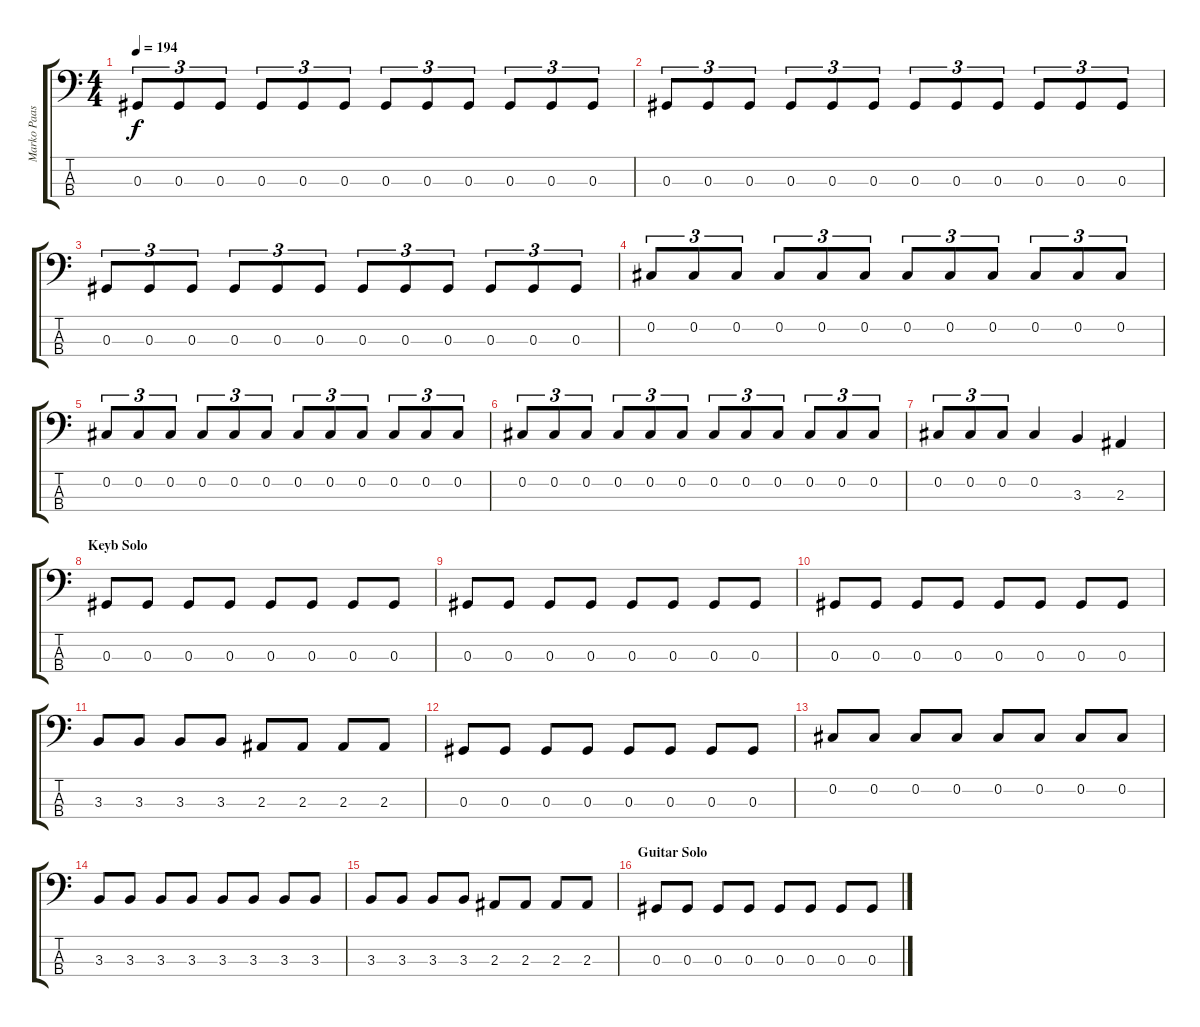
\track ("Marko Paasikoski" "Marko Paas") {instrument electricbasspick}
\staff {score tabs}
\tuning (Gb2 Db2 Ab1 Eb1) {hide}
\ts (4 4)
\tempo 194
\clef f4
\ks c
0.3.8{tu (3 2) dy f} 0.3.8{tu (3 2)} 0.3.8{tu (3 2)} 0.3.8{tu (3 2)} 0.3.8{tu (3 2)} 0.3.8{tu (3 2)} 0.3.8{tu (3 2)} 0.3.8{tu (3 2)} 0.3.8{tu (3 2)} 0.3.8{tu (3 2)} 0.3.8{tu (3 2)} 0.3.8{tu (3 2)} |
0.3.8{tu (3 2)} 0.3.8{tu (3 2)} 0.3.8{tu (3 2)} 0.3.8{tu (3 2)} 0.3.8{tu (3 2)} 0.3.8{tu (3 2)} 0.3.8{tu (3 2)} 0.3.8{tu (3 2)} 0.3.8{tu (3 2)} 0.3.8{tu (3 2)} 0.3.8{tu (3 2)} 0.3.8{tu (3 2)} |
0.3.8{tu (3 2)} 0.3.8{tu (3 2)} 0.3.8{tu (3 2)} 0.3.8{tu (3 2)} 0.3.8{tu (3 2)} 0.3.8{tu (3 2)} 0.3.8{tu (3 2)} 0.3.8{tu (3 2)} 0.3.8{tu (3 2)} 0.3.8{tu (3 2)} 0.3.8{tu (3 2)} 0.3.8{tu (3 2)} |
0.2.8{tu (3 2)} 0.2.8{tu (3 2)} 0.2.8{tu (3 2)} 0.2.8{tu (3 2)} 0.2.8{tu (3 2)} 0.2.8{tu (3 2)} 0.2.8{tu (3 2)} 0.2.8{tu (3 2)} 0.2.8{tu (3 2)} 0.2.8{tu (3 2)} 0.2.8{tu (3 2)} 0.2.8{tu (3 2)} |
0.2.8{tu (3 2)} 0.2.8{tu (3 2)} 0.2.8{tu (3 2)} 0.2.8{tu (3 2)} 0.2.8{tu (3 2)} 0.2.8{tu (3 2)} 0.2.8{tu (3 2)} 0.2.8{tu (3 2)} 0.2.8{tu (3 2)} 0.2.8{tu (3 2)} 0.2.8{tu (3 2)} 0.2.8{tu (3 2)} |
0.2.8{tu (3 2)} 0.2.8{tu (3 2)} 0.2.8{tu (3 2)} 0.2.8{tu (3 2)} 0.2.8{tu (3 2)} 0.2.8{tu (3 2)} 0.2.8{tu (3 2)} 0.2.8{tu (3 2)} 0.2.8{tu (3 2)} 0.2.8{tu (3 2)} 0.2.8{tu (3 2)} 0.2.8{tu (3 2)} |
0.2.8{tu (3 2)} 0.2.8{tu (3 2)} 0.2.8{tu (3 2)} 0.2.4 3.3.4 2.3.4 |
\section ("" "Keyb Solo")
0.3.8 0.3.8 0.3.8 0.3.8 0.3.8 0.3.8 0.3.8 0.3.8 |
0.3.8 0.3.8 0.3.8 0.3.8 0.3.8 0.3.8 0.3.8 0.3.8 |
0.3.8 0.3.8 0.3.8 0.3.8 0.3.8 0.3.8 0.3.8 0.3.8 |
3.3.8 3.3.8 3.3.8 3.3.8 2.3.8 2.3.8 2.3.8 2.3.8 |
0.3.8 0.3.8 0.3.8 0.3.8 0.3.8 0.3.8 0.3.8 0.3.8 |
0.2.8 0.2.8 0.2.8 0.2.8 0.2.8 0.2.8 0.2.8 0.2.8 |
3.3.8 3.3.8 3.3.8 3.3.8 3.3.8 3.3.8 3.3.8 3.3.8 |
3.3.8 3.3.8 3.3.8 3.3.8 2.3.8 2.3.8 2.3.8 2.3.8 |
\section ("" "Guitar Solo")
0.3.8 0.3.8 0.3.8 0.3.8 0.3.8 0.3.8 0.3.8 0.3.8
